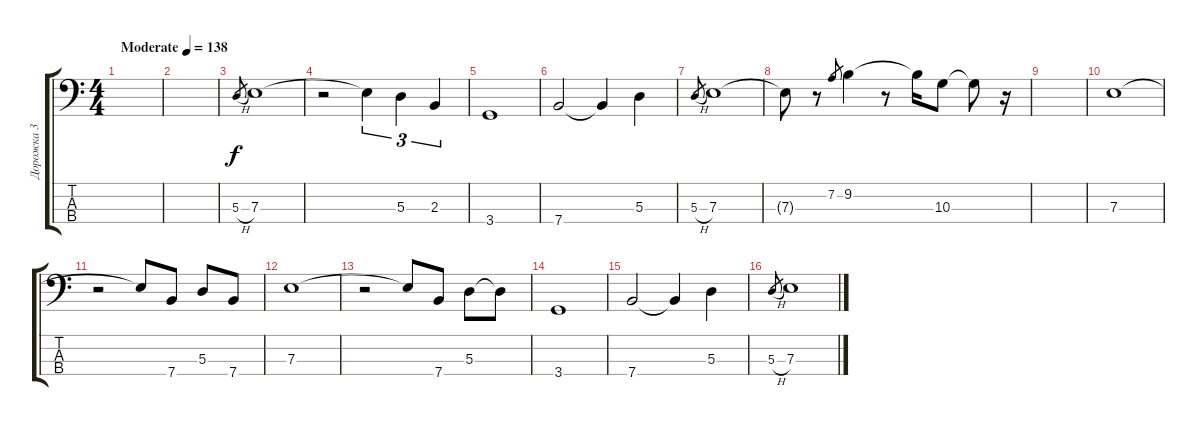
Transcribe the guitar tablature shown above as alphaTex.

\track ("Дорожка 3" "Дорожка 3") {instrument electricbassfinger}
\staff {score tabs}
\tuning (G2 D2 A1 E1) {hide}
\ts (4 4)
\tempo (138 "Moderate")
\clef f4
\ks c
|
|
5.3{h}.8{gr} 7.3.1 |
r.2 7.3{t}.4{tu (3 2)} 5.3.4{tu (3 2)} 2.3.4{tu (3 2)} |
3.4.1 |
7.4.2 7.4{t}.4 5.3.4 |
5.3{h}.8{gr} 7.3.1 |
7.3{t}.8 r.8 7.2.8{gr} 9.2.4 r.8 9.2{t}.16 10.3.8 10.3{t}.8 r.16 |
|
7.3.1 |
r.2 7.3{t}.8 7.4.8 5.3.8 7.4.8 |
7.3.1 |
r.2 7.3{t}.8 7.4.8 5.3.8 5.3{t}.8 |
3.4.1 |
7.4.2 7.4{t}.4 5.3.4 |
5.3{h}.8{gr} 7.3.1
